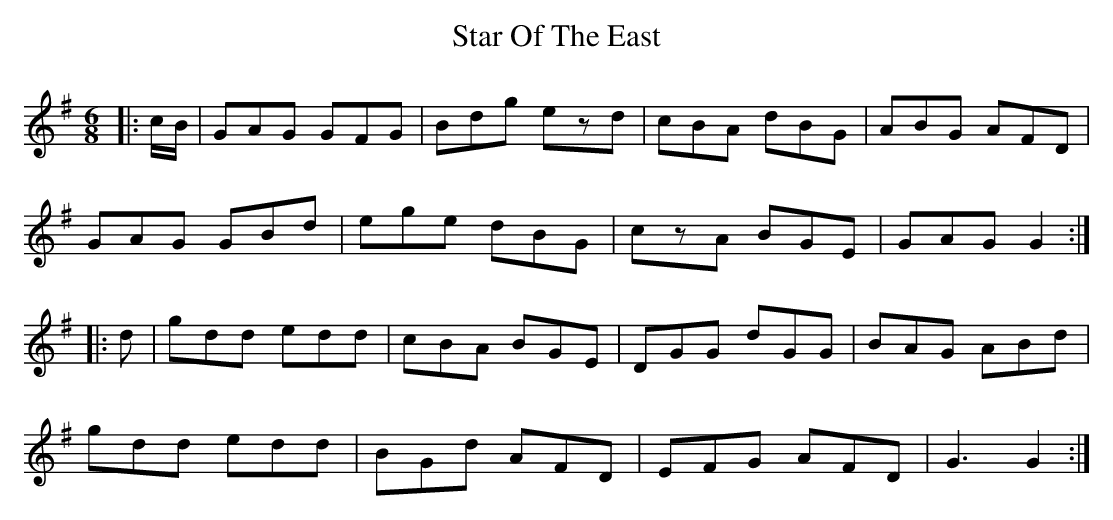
X:1
T: Star Of The East
M: 6/8
L: 1/8
K: Gmaj
|:c/B/ | GAG GFG | Bdg ezd | cBA dBG | ABG AFD |
GAG GBd | ege dBG | czA BGE | GAG G2 :|
|: d | gdd edd | cBA BGE | DGG dGG | BAG ABd |
gdd edd | BGd AFD |EFG AFD | G3 G2 :|
